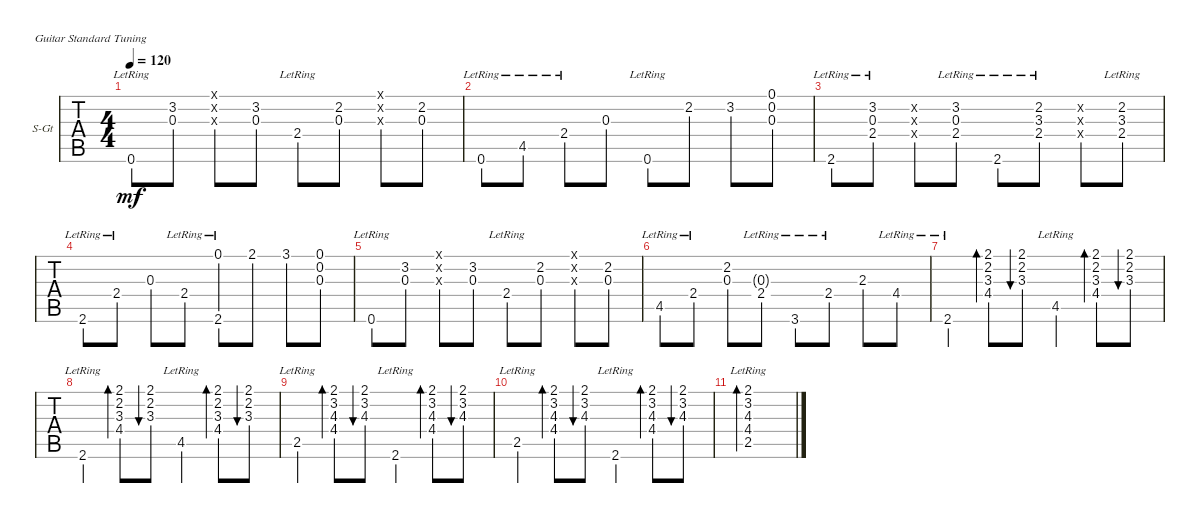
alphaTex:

\defaultSystemsLayout 4
\bracketExtendMode groupsimilarinstruments
\firstSystemTrackNameOrientation horizontal
\otherSystemsTrackNameOrientation horizontal
\track ("Steel Guitar" "S-Gt") {instrument acousticguitarsteel}
\staff {tabs}
\tuning (E4 B3 G3 D3 A2 E2)
\ts (4 4)
\tempo 120
\clef g2
\ks c
0.6{ac lr rf 1}.8{dy mf} (3.2{lf 4 rf 3} 0.3{rf 2}).8 (3.2{ac x} 0.3{ac x} 0.1{ac x}).8 (3.2{ac} 0.3).8 2.4{ac lr lf 2 rf 1}.8 (2.2{lf 3 rf 3} 0.3{rf 2}).8 (2.2{ac x} 0.3{ac x} 0.1{ac x}).8 (2.2{ac} 0.3).8 |
0.6{ac lr rf 1}.8 4.5{ac lr lf 5 rf 1}.8 2.4{ac lr lf 2 rf 2}.8 0.3{ac rf 3}.8 0.6{ac lr rf 1}.8 2.2{hac lf 4 rf 2}.8 3.2{ac}.8 (0.2{rf 3} 0.3{rf 2} 0.1{rf 4}).8 |
2.6{ac lr lf 2 rf 1}.8 (3.2{lf 5 rf 4} 2.4{lr lf 3 rf 2} 0.3{rf 3}).8 (2.2{ac x} 2.4{ac x} 0.3{ac x}).8 (3.2{ac} 2.4{lr} 0.3).8 2.6{ac lr lf 2 rf 1}.8 (2.2{lf 4 rf 4} 3.3{lf 5 rf 3} 2.4{lr lf 3 rf 2}).8 (2.2{ac x} 2.4{ac x} 3.3{ac x}).8 (2.2{ac} 3.3 2.4{lr}).8 |
2.6{ac lr rf 1}.8 2.4{lr rf 2}.8 0.3{rf 3}.8 2.4{lr rf 2}.8 (2.6{ac lr lf 2 rf 1} 0.1{rf 4}).8 2.1{hac lf 4 rf 3}.8 3.1{ac lf 5 rf 2}.8 (0.1{rf 4} 0.2{rf 3} 0.3{rf 2}).8 |
0.6{ac lr rf 1}.8 (3.2{lf 4 rf 3} 0.3{rf 2}).8 (0.3{ac x} 3.2{ac x} 0.1{ac x}).8 (3.2{ac} 0.3).8 2.4{ac lr lf 2 rf 1}.8 (2.2{lf 3 rf 3} 0.3{rf 2}).8 (2.2{ac x} 0.3{ac x} 0.1{ac x}).8 (2.2{ac} 0.3).8 |
4.5{ac lr lf 5 rf 1}.8 2.4{lr lf 2 rf 2}.8 (2.2{lf 3 rf 4} 0.3{rf 3}).8 (2.4{lr rf 2} 0.3{g}).8 3.6{ac lr lf 3 rf 1}.8 2.4{ac lr rf 2}.8 2.3{rf 3}.8 4.4{ac lr lf 5 rf 2}.8 |
2.6{ac lr rf 1}.4 (3.3 2.2 2.1 4.4).8{bd 72} (3.3 2.2 2.1).8{bu 72} 4.5{ac lr}.4 (3.3 2.2 2.1 4.4).8{bd 72} (3.3 2.2 2.1).8{bu 72} |
2.6{ac lr}.4 (3.3 2.2 2.1 4.4).8{bd 72} (3.3 2.2 2.1).8{bu 72} 4.5{ac lr}.4 (3.3 2.2 2.1 4.4).8{bd 72} (3.3 2.2 2.1).8{bu 72} |
2.5{ac lr}.4 (4.3 3.2 2.1 4.4).8{bd 72} (2.1 3.2 4.3).8{bu 72} 2.6{ac lr}.4 (4.3 3.2 2.1 4.4).8{bd 72} (2.1 3.2 4.3).8{bu 72} |
2.5{ac lr}.4 (4.3 3.2 2.1 4.4).8{bd 72} (2.1 3.2 4.3).8{bu 72} 2.6{ac lr}.4 (4.3 3.2 2.1 4.4).8{bd 72} (2.1 3.2 4.3).8{bu 72} |
(4.4{lr} 4.3{lr} 3.2{lr} 2.1{lr} 2.5{lr}).1{bd 476}
